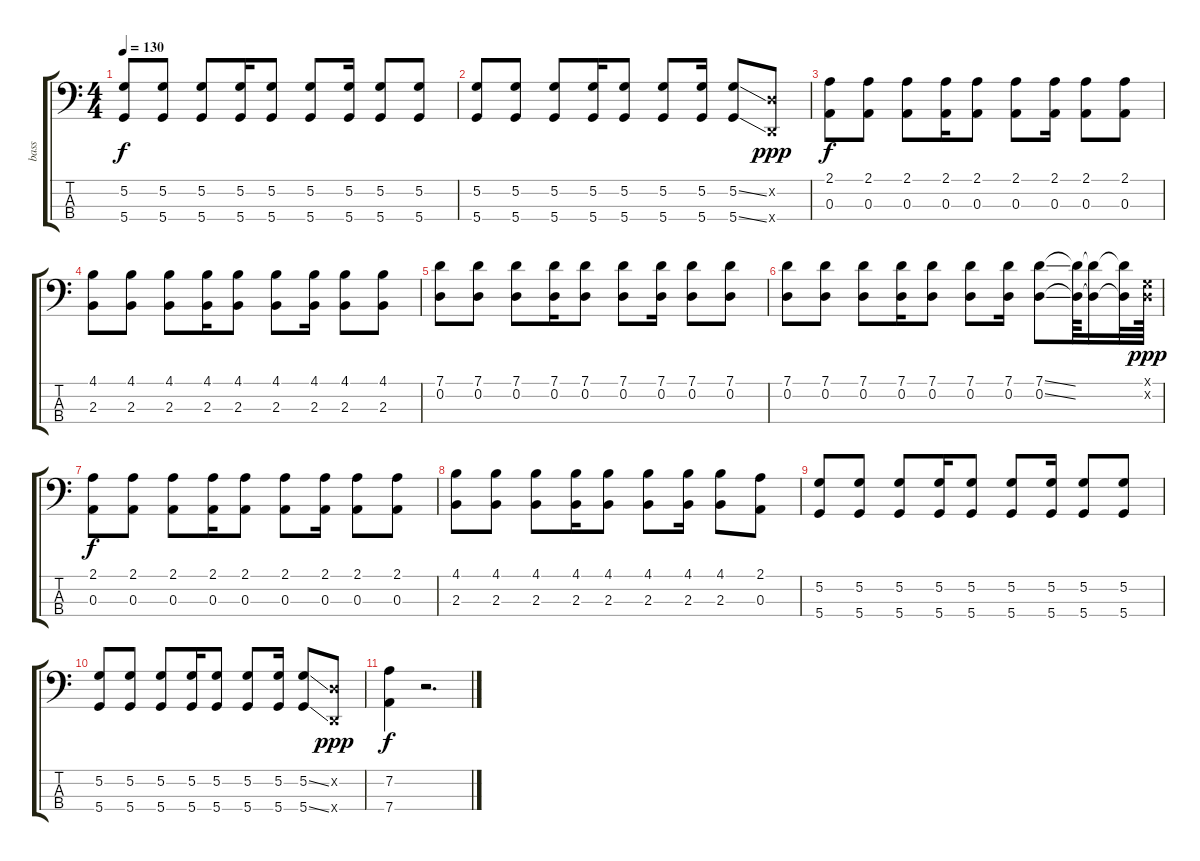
\track ("bass" "bass") {instrument electricbasspick}
\staff {score tabs}
\tuning (G2 D2 A1 D1) {hide}
\ts (4 4)
\tempo 130
\clef f4
\ks c
(5.2 5.4).8{dy f} (5.2 5.4).8 (5.2 5.4).8 (5.2 5.4).16 (5.2 5.4).8 (5.2 5.4).8 (5.2 5.4).16 (5.2 5.4).8 (5.2 5.4).8 |
(5.2 5.4).8 (5.2 5.4).8 (5.2 5.4).8 (5.2 5.4).16 (5.2 5.4).8 (5.2 5.4).8 (5.2 5.4).16 (5.2{ss} 5.4{ss}).8 (0.2{x} 0.4{x}).8{dy ppp} |
(2.1 0.3).8{dy f} (2.1 0.3).8 (2.1 0.3).8 (2.1 0.3).16 (2.1 0.3).8 (2.1 0.3).8 (2.1 0.3).16 (2.1 0.3).8 (2.1 0.3).8 |
(4.1 2.3).8 (4.1 2.3).8 (4.1 2.3).8 (4.1 2.3).16 (4.1 2.3).8 (4.1 2.3).8 (4.1 2.3).16 (4.1 2.3).8 (4.1 2.3).8 |
(7.1 0.2).8 (7.1 0.2).8 (7.1 0.2).8 (7.1 0.2).16 (7.1 0.2).8 (7.1 0.2).8 (7.1 0.2).16 (7.1 0.2).8 (7.1 0.2).8 |
(7.1 0.2).8 (7.1 0.2).8 (7.1 0.2).8 (7.1 0.2).16 (7.1 0.2).8 (7.1 0.2).8 (7.1 0.2).16 (7.1{ss} 0.2{ss}).8 (7.1{t} 0.2{t}).64 (7.1{t} 0.2{t}).16 (7.1{t} 0.2{t}).32 (0.1{x} 0.2{x}).64{dy ppp} |
(2.1 0.3).8{dy f} (2.1 0.3).8 (2.1 0.3).8 (2.1 0.3).16 (2.1 0.3).8 (2.1 0.3).8 (2.1 0.3).16 (2.1 0.3).8 (2.1 0.3).8 |
(4.1 2.3).8 (4.1 2.3).8 (4.1 2.3).8 (4.1 2.3).16 (4.1 2.3).8 (4.1 2.3).8 (4.1 2.3).16 (4.1 2.3).8 (2.1 0.3).8 |
(5.2 5.4).8 (5.2 5.4).8 (5.2 5.4).8 (5.2 5.4).16 (5.2 5.4).8 (5.2 5.4).8 (5.2 5.4).16 (5.2 5.4).8 (5.2 5.4).8 |
(5.2 5.4).8 (5.2 5.4).8 (5.2 5.4).8 (5.2 5.4).16 (5.2 5.4).8 (5.2 5.4).8 (5.2 5.4).16 (5.2{ss} 5.4{ss}).8 (0.2{x} 0.4{x}).8{dy ppp} |
(7.2 7.4).4{dy f} r.2{d}
